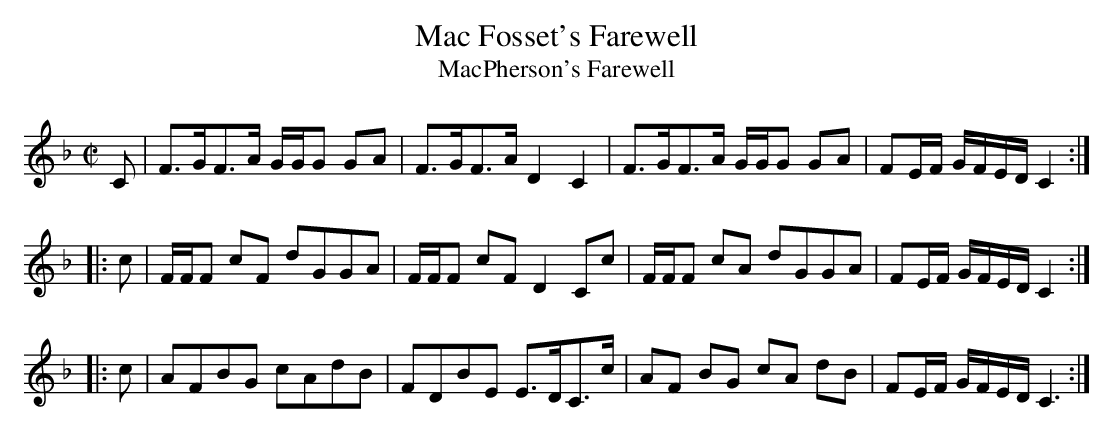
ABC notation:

X:1
T:Mac Fosset's Farewell
T:MacPherson's Farewell
M:C|
L:1/8
K:F
C|F>GF>A G/G/G GA|F>GF>A D2C2|F>GF>A G/G/G GA|FE/F/ G/F/E/D/ C2:|
|:c|F/F/F cF dGGA|F/F/F cF D2 Cc|F/F/F cA dGGA|FE/F/ G/F/E/D/ C2:|
|:c|AFBG cAdB|FDBE E>DC>c|AF BG cA dB|FE/F/ G/F/E/D/ C3:|]
